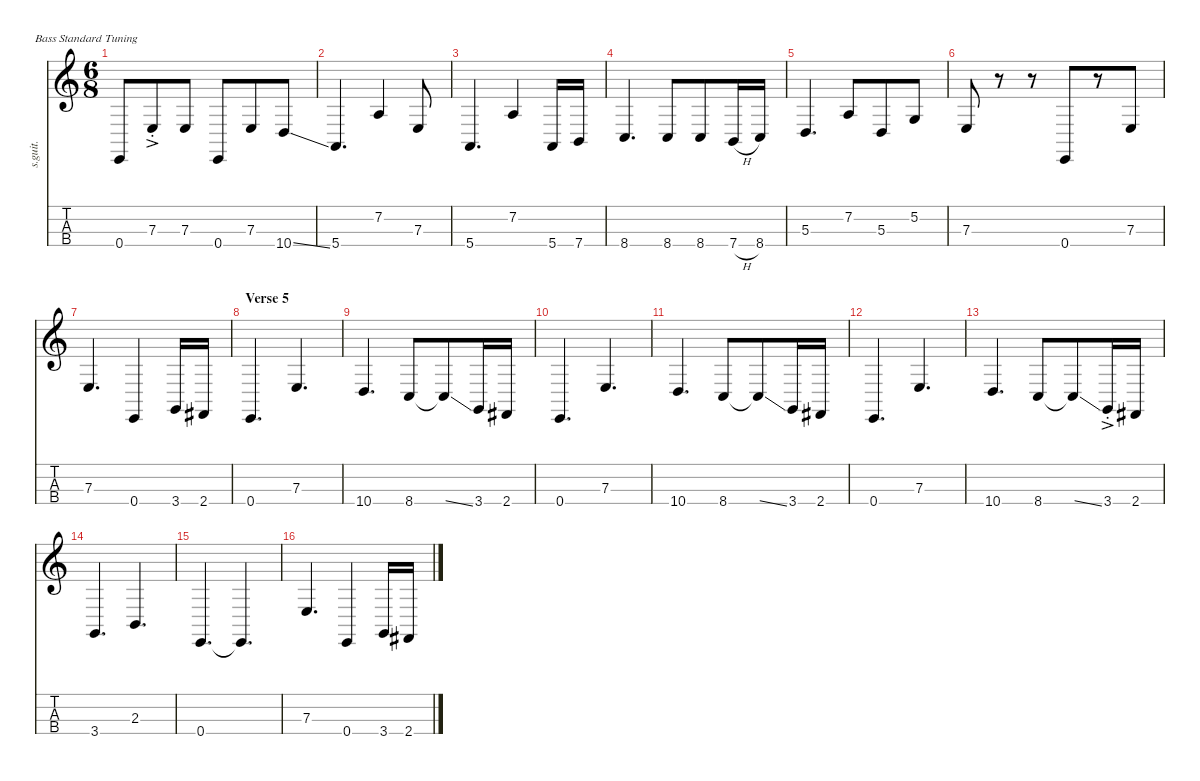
\defaultSystemsLayout 4
\hideDynamics
\bracketExtendMode nobrackets
\track ("Jason Newsted - Bass Guitar" "s.guit.") {instrument fretlessbass}
\staff {score tabs}
\tuning (G2 D2 A1 E1)
\ts (6 8)
\tempo (71 hide)
\clef g2
\ks c
0.4.8{lyrics (0 "") lyrics (1 "") lyrics (2 "") lyrics (3 "") lyrics (4 "") dy fff} 7.3{ac st}.8{lyrics (0 "") lyrics (1 "") lyrics (2 "") lyrics (3 "") lyrics (4 "") dy p} 7.3.8{lyrics (0 "") lyrics (1 "") lyrics (2 "") lyrics (3 "") lyrics (4 "") dy fff} 0.4.8{lyrics (0 "") lyrics (1 "") lyrics (2 "") lyrics (3 "") lyrics (4 "")} 7.3.8{lyrics (0 "") lyrics (1 "") lyrics (2 "") lyrics (3 "") lyrics (4 "")} 10.4{ss}.8{lyrics (0 "") lyrics (1 "") lyrics (2 "") lyrics (3 "") lyrics (4 "")} |
5.4.4{d lyrics (0 "") lyrics (1 "") lyrics (2 "") lyrics (3 "") lyrics (4 "")} 7.2.4{lyrics (0 "") lyrics (1 "") lyrics (2 "") lyrics (3 "") lyrics (4 "")} 7.3.8{lyrics (0 "") lyrics (1 "") lyrics (2 "") lyrics (3 "") lyrics (4 "")} |
5.4.4{d lyrics (0 "") lyrics (1 "") lyrics (2 "") lyrics (3 "") lyrics (4 "")} 7.2.4{lyrics (0 "") lyrics (1 "") lyrics (2 "") lyrics (3 "") lyrics (4 "")} 5.4.16{lyrics (0 "") lyrics (1 "") lyrics (2 "") lyrics (3 "") lyrics (4 "")} 7.4.16{lyrics (0 "") lyrics (1 "") lyrics (2 "") lyrics (3 "") lyrics (4 "")} |
8.4.4{d lyrics (0 "") lyrics (1 "") lyrics (2 "") lyrics (3 "") lyrics (4 "")} 8.4.8{lyrics (0 "") lyrics (1 "") lyrics (2 "") lyrics (3 "") lyrics (4 "")} 8.4.8{lyrics (0 "") lyrics (1 "") lyrics (2 "") lyrics (3 "") lyrics (4 "")} 7.4{h}.16{lyrics (0 "") lyrics (1 "") lyrics (2 "") lyrics (3 "") lyrics (4 "")} 8.4.16{lyrics (0 "") lyrics (1 "") lyrics (2 "") lyrics (3 "") lyrics (4 "")} |
5.3.4{d lyrics (0 "") lyrics (1 "") lyrics (2 "") lyrics (3 "") lyrics (4 "")} 7.2.8{lyrics (0 "") lyrics (1 "") lyrics (2 "") lyrics (3 "") lyrics (4 "") dy f} 5.3.8{lyrics (0 "") lyrics (1 "") lyrics (2 "") lyrics (3 "") lyrics (4 "") dy fff} 5.2.8{lyrics (0 "") lyrics (1 "") lyrics (2 "") lyrics (3 "") lyrics (4 "") dy f} |
7.3.8{lyrics (0 "") lyrics (1 "") lyrics (2 "") lyrics (3 "") lyrics (4 "")} r.8 r.8 0.4.8{lyrics (0 "") lyrics (1 "") lyrics (2 "") lyrics (3 "") lyrics (4 "")} r.8 7.3.8{lyrics (0 "") lyrics (1 "") lyrics (2 "") lyrics (3 "") lyrics (4 "")} |
7.3.4{d lyrics (0 "") lyrics (1 "") lyrics (2 "") lyrics (3 "") lyrics (4 "") dy fff} 0.4.4{lyrics (0 "") lyrics (1 "") lyrics (2 "") lyrics (3 "") lyrics (4 "")} 3.4.16{lyrics (0 "") lyrics (1 "") lyrics (2 "") lyrics (3 "") lyrics (4 "")} 2.4{acc #}.16{lyrics (0 "") lyrics (1 "") lyrics (2 "") lyrics (3 "") lyrics (4 "")} |
\section ("" "Verse 5")
0.4.4{d lyrics (0 "") lyrics (1 "") lyrics (2 "") lyrics (3 "") lyrics (4 "")} 7.3.4{d lyrics (0 "") lyrics (1 "") lyrics (2 "") lyrics (3 "") lyrics (4 "")} |
10.4.4{d lyrics (0 "") lyrics (1 "") lyrics (2 "") lyrics (3 "") lyrics (4 "")} 8.4.8{lyrics (0 "") lyrics (1 "") lyrics (2 "") lyrics (3 "") lyrics (4 "")} 8.4{ss t}.8{lyrics (0 "") lyrics (1 "") lyrics (2 "") lyrics (3 "") lyrics (4 "")} 3.4.16{lyrics (0 "") lyrics (1 "") lyrics (2 "") lyrics (3 "") lyrics (4 "")} 2.4{acc #}.16{lyrics (0 "") lyrics (1 "") lyrics (2 "") lyrics (3 "") lyrics (4 "")} |
0.4.4{d lyrics (0 "") lyrics (1 "") lyrics (2 "") lyrics (3 "") lyrics (4 "")} 7.3.4{d lyrics (0 "") lyrics (1 "") lyrics (2 "") lyrics (3 "") lyrics (4 "")} |
10.4.4{d lyrics (0 "") lyrics (1 "") lyrics (2 "") lyrics (3 "") lyrics (4 "")} 8.4.8{lyrics (0 "") lyrics (1 "") lyrics (2 "") lyrics (3 "") lyrics (4 "")} 8.4{ss t}.8{lyrics (0 "") lyrics (1 "") lyrics (2 "") lyrics (3 "") lyrics (4 "")} 3.4.16{lyrics (0 "") lyrics (1 "") lyrics (2 "") lyrics (3 "") lyrics (4 "")} 2.4{acc #}.16{lyrics (0 "") lyrics (1 "") lyrics (2 "") lyrics (3 "") lyrics (4 "")} |
0.4.4{d lyrics (0 "") lyrics (1 "") lyrics (2 "") lyrics (3 "") lyrics (4 "")} 7.3.4{d lyrics (0 "") lyrics (1 "") lyrics (2 "") lyrics (3 "") lyrics (4 "")} |
10.4.4{d lyrics (0 "") lyrics (1 "") lyrics (2 "") lyrics (3 "") lyrics (4 "")} 8.4.8{lyrics (0 "") lyrics (1 "") lyrics (2 "") lyrics (3 "") lyrics (4 "")} 8.4{ss t}.8{lyrics (0 "") lyrics (1 "") lyrics (2 "") lyrics (3 "") lyrics (4 "")} 3.4{ac st}.16{lyrics (0 "") lyrics (1 "") lyrics (2 "") lyrics (3 "") lyrics (4 "") dy p} 2.4{acc #}.16{lyrics (0 "") lyrics (1 "") lyrics (2 "") lyrics (3 "") lyrics (4 "")} |
3.4.4{d lyrics (0 "") lyrics (1 "") lyrics (2 "") lyrics (3 "") lyrics (4 "") dy fff} 2.3.4{d lyrics (0 "") lyrics (1 "") lyrics (2 "") lyrics (3 "") lyrics (4 "")} |
0.4.4{d lyrics (0 "") lyrics (1 "") lyrics (2 "") lyrics (3 "") lyrics (4 "")} 0.4{t}.4{d lyrics (0 "") lyrics (1 "") lyrics (2 "") lyrics (3 "") lyrics (4 "")} |
7.3.4{d lyrics (0 "") lyrics (1 "") lyrics (2 "") lyrics (3 "") lyrics (4 "")} 0.4.4{lyrics (0 "") lyrics (1 "") lyrics (2 "") lyrics (3 "") lyrics (4 "")} 3.4.16{lyrics (0 "") lyrics (1 "") lyrics (2 "") lyrics (3 "") lyrics (4 "")} 2.4{acc #}.16{lyrics (0 "") lyrics (1 "") lyrics (2 "") lyrics (3 "") lyrics (4 "")}
